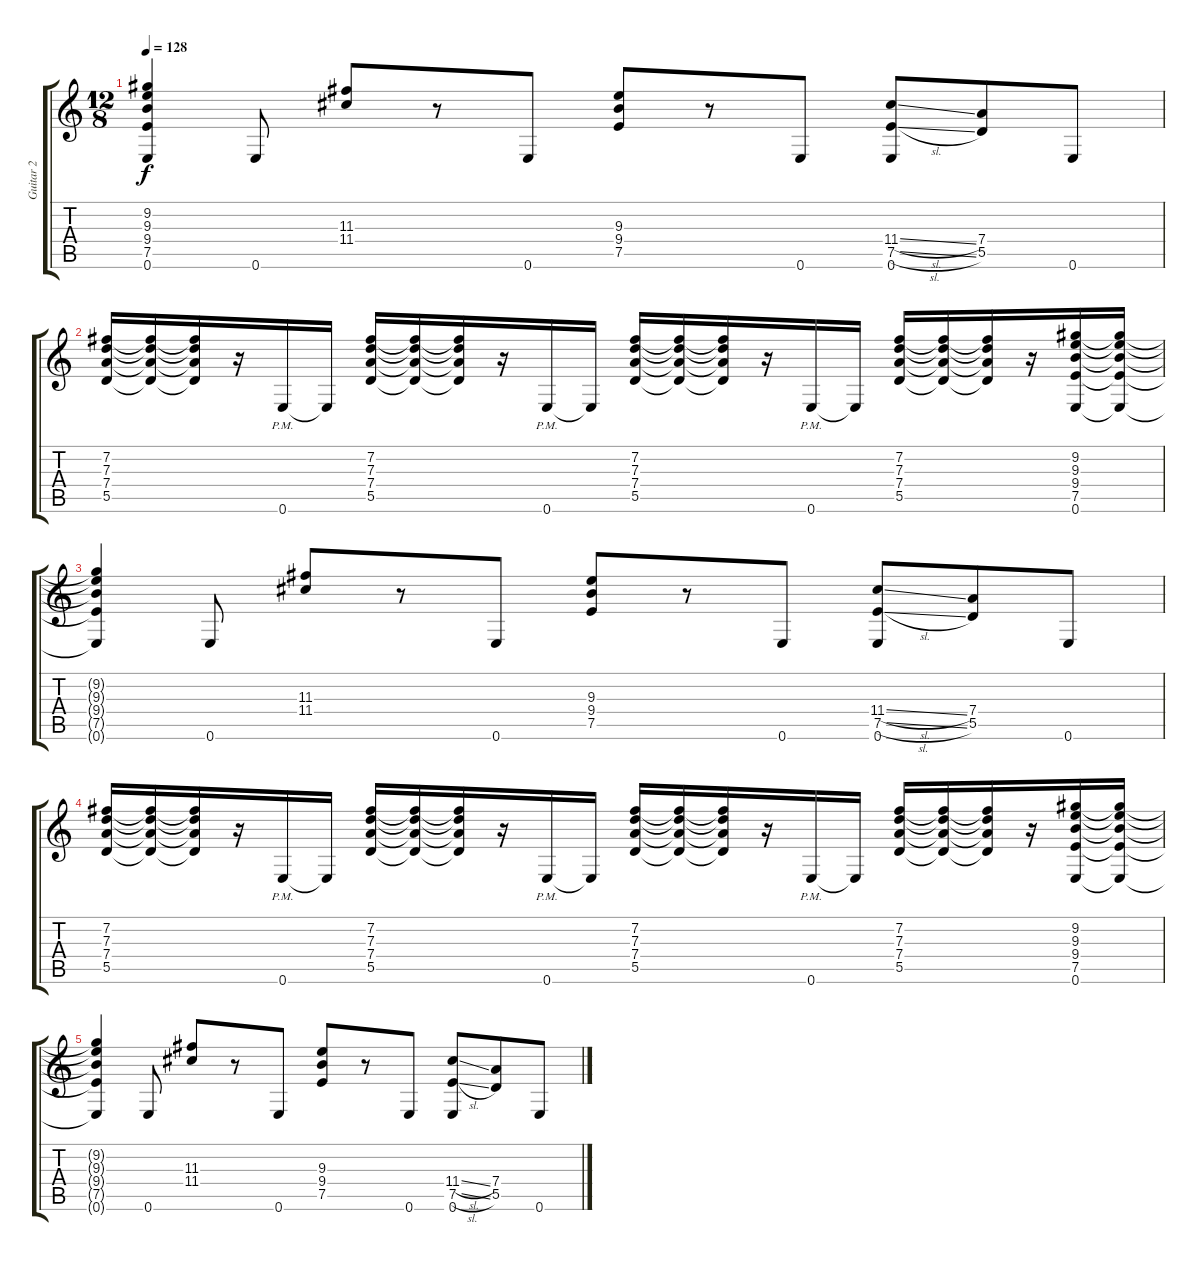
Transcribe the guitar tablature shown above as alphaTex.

\track ("Guitar 2" "Guitar 2") {instrument overdrivenguitar}
\staff {score tabs}
\tuning (E4 B3 G3 D3 A2 E2) {hide}
\ts (12 8)
\tempo 128
\clef g2
\ks c
(9.2{t} 9.3{t} 9.4{t} 7.5{t} 0.6{t}).4{dy f} 0.6.8 (11.3 11.4).8 r.8 0.6.8 (9.3 9.4 7.5).8 r.8 0.6.8 (11.4{sl} 7.5{sl} 0.6).8 (7.4 5.5).8 0.6.8 |
(7.2 7.3 7.4 5.5).16 (7.2{t} 7.3{t} 7.4{t} 5.5{t}).16 (7.2{t} 7.3{t} 7.4{t} 5.5{t}).16 r.16 0.6{pm}.16 0.6{t}.16 (7.2 7.3 7.4 5.5).16 (7.2{t} 7.3{t} 7.4{t} 5.5{t}).16 (7.2{t} 7.3{t} 7.4{t} 5.5{t}).16 r.16 0.6{pm}.16 0.6{t}.16 (7.2 7.3 7.4 5.5).16 (7.2{t} 7.3{t} 7.4{t} 5.5{t}).16 (7.2{t} 7.3{t} 7.4{t} 5.5{t}).16 r.16 0.6{pm}.16 0.6{t}.16 (7.2 7.3 7.4 5.5).16 (7.2{t} 7.3{t} 7.4{t} 5.5{t}).16 (7.2{t} 7.3{t} 7.4{t} 5.5{t}).16 r.16 (9.2 9.3 9.4 7.5 0.6).16 (9.2{t} 9.3{t} 9.4{t} 7.5{t} 0.6{t}).16 |
(9.2{t} 9.3{t} 9.4{t} 7.5{t} 0.6{t}).4 0.6.8 (11.3 11.4).8 r.8 0.6.8 (9.3 9.4 7.5).8 r.8 0.6.8 (11.4{sl} 7.5{sl} 0.6).8 (7.4 5.5).8 0.6.8 |
(7.2 7.3 7.4 5.5).16 (7.2{t} 7.3{t} 7.4{t} 5.5{t}).16 (7.2{t} 7.3{t} 7.4{t} 5.5{t}).16 r.16 0.6{pm}.16 0.6{t}.16 (7.2 7.3 7.4 5.5).16 (7.2{t} 7.3{t} 7.4{t} 5.5{t}).16 (7.2{t} 7.3{t} 7.4{t} 5.5{t}).16 r.16 0.6{pm}.16 0.6{t}.16 (7.2 7.3 7.4 5.5).16 (7.2{t} 7.3{t} 7.4{t} 5.5{t}).16 (7.2{t} 7.3{t} 7.4{t} 5.5{t}).16 r.16 0.6{pm}.16 0.6{t}.16 (7.2 7.3 7.4 5.5).16 (7.2{t} 7.3{t} 7.4{t} 5.5{t}).16 (7.2{t} 7.3{t} 7.4{t} 5.5{t}).16 r.16 (9.2 9.3 9.4 7.5 0.6).16 (9.2{t} 9.3{t} 9.4{t} 7.5{t} 0.6{t}).16 |
(9.2{t} 9.3{t} 9.4{t} 7.5{t} 0.6{t}).4 0.6.8 (11.3 11.4).8 r.8 0.6.8 (9.3 9.4 7.5).8 r.8 0.6.8 (11.4{sl} 7.5{sl} 0.6).8 (7.4 5.5).8 0.6.8
